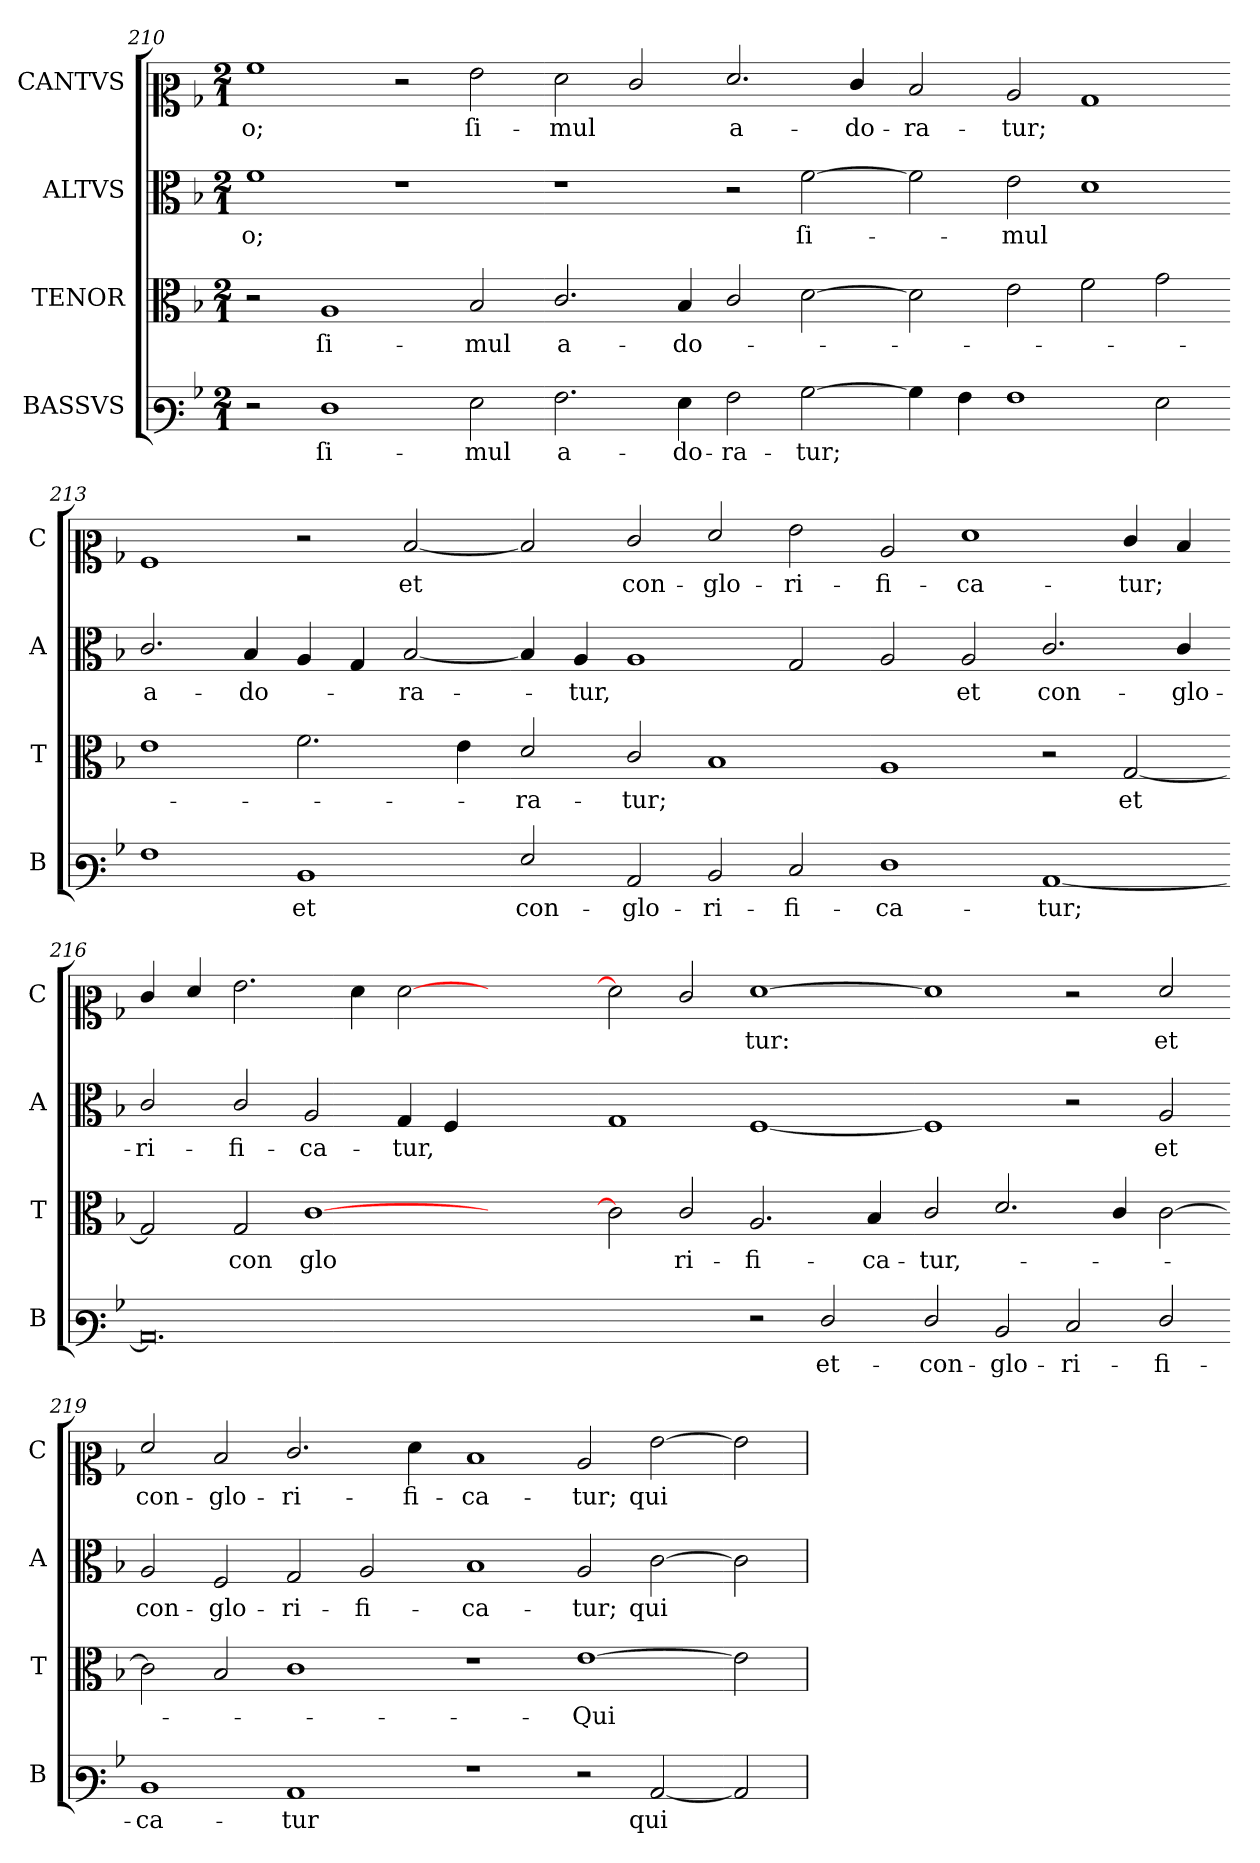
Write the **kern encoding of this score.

**kern	**text	**kern	**text	**kern	**text	**kern	**text
*part4	*part4	*part3	*part3	*part2	*part2	*part1	*part1
*staff4	*staff4	*staff3	*staff3	*staff2	*staff2	*staff1	*staff1
*I"BASSVS	*	*I"TENOR	*	*I"ALTVS	*	*I"CANTVS	*
*I'B	*	*I'T	*	*I'A	*	*I'C	*
*clefF3	*	*clefC3	*	*clefC3	*	*clefC2	*
*k[b-]	*	*k[b-]	*	*k[b-]	*	*k[b-]	*
*F:	*	*F:	*	*F:	*	*F:	*
*M2/1	*	*M2/1	*	*M2/1	*	*M2/1	*
=210	=210	=210	=210	=210	=210	=210	=210
2r	.	2r	.	1f	-o;	1a	-o;
1F	ſi-	1A	ſi-	.	.	.	.
.	.	.	.	1r	.	2r	.
2G\	-mul	2B-/	-mul	.	.	2g\	ſi-
=211-	=211-	=211-	=211-	=211-	=211-	=211-	=211-
2.A\	a-	2.c/	a-	1r	.	2f\	-mul
.	.	.	.	.	.	2e/	.
4G\	-do-	4B-/	-do-	.	.	.	.
2A\	-ra-	2c/	.	2r	.	2.f/	a-
[2B-\	-tur;	[2d\	.	[2f\	ſi-	.	.
.	.	.	.	.	.	4e/	-do-
=212-	=212-	=212-	=212-	=212-	=212-	=212-	=212-
4B-\]	.	2d\]	.	2f\]	.	2d/	-ra-
4A\	.	.	.	.	.	.	.
1A	.	2e\	.	2e\	-mul	2c/	-tur;
.	.	2f\	.	1d	.	1B-	.
2G\	.	2g\	.	.	.	.	.
=213-	=213-	=213-	=213-	=213-	=213-	=213-	=213-
1A	.	1e	.	2.c/	a-	1A	.
.	.	.	.	4B-/	-do-	.	.
1D	et	2.f\	.	4A/	.	2r	.
.	.	.	.	4G/	.	.	.
.	.	.	.	[2B-/	-ra-	[2d/	et
.	.	4e\	.	.	.	.	.
=214-	=214-	=214-	=214-	=214-	=214-	=214-	=214-
2G/	con-	2d/	-ra-	4B-/]	.	2d/]	.
.	.	.	.	4A/	-tur,	.	.
2C/	-glo-	2c/	-tur;	1A	.	2e/	con-
2D/	-ri-	1B-	.	.	.	2f/	-glo-
2E/	-fi-	.	.	2G/	.	2g\	-ri-
=215-	=215-	=215-	=215-	=215-	=215-	=215-	=215-
1F	-ca-	1A	.	2A/	.	2c/	fi-
.	.	.	.	2A/	et	1f	-ca-
[1C	-tur;	2r	.	2.c/	con-	.	.
.	.	[2G/	et	.	.	4e/	-tur;
.	.	.	.	4c/	-glo-	4d/	.
=216-	=216-	=216-	=216-	=216-	=216-	=216-	=216-
0.C]	.	2G/]	.	2c/	-ri-	4e/	.
.	.	.	.	.	.	4f/	.
.	.	2G/	con	2c/	-fi-	2.g\	.
.	.	[1c	glo	2A/	-ca-	.	.
.	.	.	.	.	.	4f\	.
.	.	.	.	4G/	-tur,	[2f\	.
.	.	.	.	4F/	.	.	.
.	.	1ryy	.	1ryy	.	1ryy	.
=217-	=217-	=217-	=217-	=217-	=217-	=217-	=217-
1ryy	.	2c]	.	1G	.	2f\]	.
.	.	2c/	ri-	.	.	2e/	.
2r	.	2.A/	-fi-	[1F	.	[1f	tur:
!	!LO:LY:i	!	!	!	!	!	!
2F/	et-	.	.	.	.	.	.
.	.	4B-/	-ca-	.	.	.	.
=218-	=218-	=218-	=218-	=218-	=218-	=218-	=218-
!	!LO:LY:i	!	!	!	!	!	!
2F/	-con-	2c/	-tur,-	1F]	.	1f]	.
!	!LO:LY:i	!	!	!	!	!	!
2D/	-glo-	2.d/	.	.	.	.	.
!	!LO:LY:i	!	!	!	!	!	!
2E/	-ri-	.	.	2r	.	2r	.
.	.	4c/	.	.	.	.	.
!	!LO:LY:i	!	!	!	!LO:LY:i	!	!LO:LY:i
2F/	-fi-	[2c\	.	2A/	et	2f/	et
=219-	=219-	=219-	=219-	=219-	=219-	=219-	=219-
!	!LO:LY:i	!	!	!	!LO:LY:i	!	!LO:LY:i
1D	-ca-	2c\]	.	2A/	con-	2f/	con-
!	!	!	!	!	!LO:LY:i	!	!LO:LY:i
.	.	2B-/	.	2F/	-glo-	2d/	-glo-
!	!LO:LY:i	!	!	!	!LO:LY:i	!	!LO:LY:i
1C	-tur	1c	.	2G/	-ri-	2.e/	-ri-
!	!	!	!	!	!LO:LY:i	!	!
.	.	.	.	2A/	-fi-	.	.
!	!	!	!	!	!	!	!LO:LY:i
.	.	.	.	.	.	4f\	fi-
=220-	=220-	=220-	=220-	=220-	=220-	=220-	=220-
!	!	!	!	!	!LO:LY:i	!	!LO:LY:i
1r	.	1r	.	1B-	-ca-	1d	-ca-
!	!	!	!	!	!LO:LY:i	!	!LO:LY:i
2r	.	[1e	-Qui	2A/	-tur;	2c/	-tur;
[2C/	qui	.	.	[2c\	qui	[2g\	qui
=221-	=221-	=221-	=221-	=221-	=221-	=221-	=221-
2C/]	.	2e]	.	2c\]	.	2g\]	.
=	=	=	=	=	=	=	=
*-	*-	*-	*-	*-	*-	*-	*-
